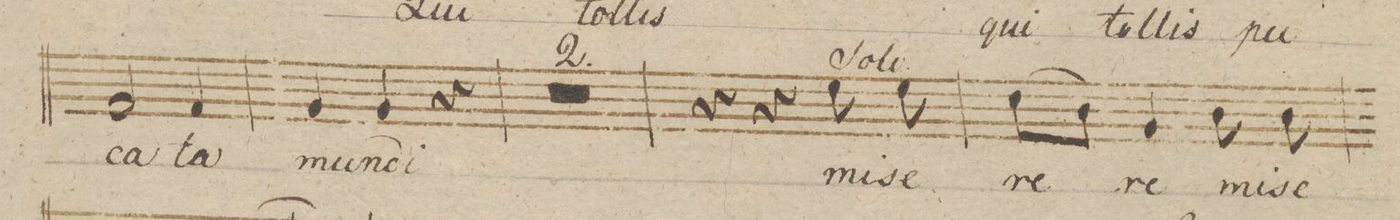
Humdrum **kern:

**kern	**text	**dynam
*I"Basso.	*	*
*clefF4	*	*
*k[b-e-]	*	*
*met(c)	*	*
*M3/4	*	*
2AA/	-ca-	.
4AA/	-ta	.
=81	=81	=81
4BB-/	mun-	.
4BB-/	-di	.
4r	.	.
=82	=82	=82
1.r	.	.
=83	=83	=83
=84	=84	=84
4r	.	.
4r	.	.
8G\	mi-	.
8G\	-se-	.
=85	=85	=85
(>8F\L	-re-	.
8D\J)	.	.
4BB-/	-re	.
8D\	mi-	.
8D\	-se-	.
=86	=86	=86
*-	*-	*-
